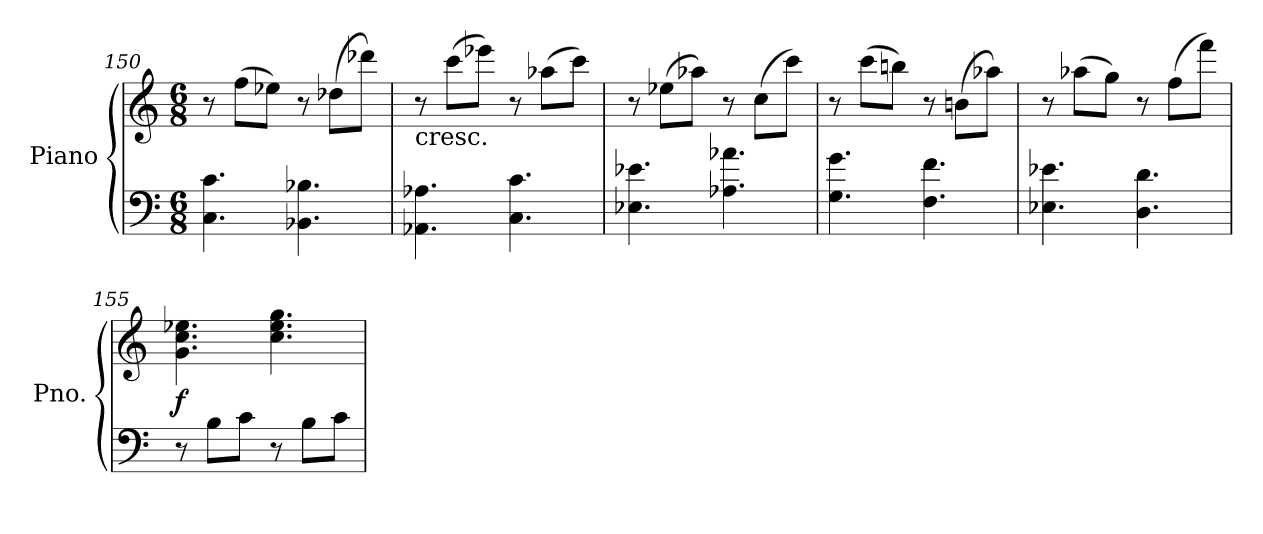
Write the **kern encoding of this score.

**kern	**kern	**dynam
*part1	*part1	*part1
*staff2	*staff1	*staff1/2
*I"Piano	*	*
*I'Pno.	*	*
*clefF4	*clefG2	*
*k[]	*k[]	*
*C:	*C:	*
*M6/8	*M6/8	*
=150	=150	=150
4.C\ 4.c\	8r	.
.	(8ff\L	.
.	8ee-X\J)	.
4.BB-X\ 4.B-X\	8r	.
.	(8dd-X\L	.
.	8ddd-X\J)	.
=151	=151	=151
!	!LO:TX:b:t=cresc.	!
4.AA-X\ 4.A-X\	8r	.
.	(8ccc\L	.
.	8eee-X\J)	.
4.C\ 4.c\	8r	.
.	(8aa-X\L	.
.	8ccc\J)	.
!!LO:LB:g=z
=152	=152	=152
4.E-X\ 4.e-X\	8r	.
.	(8ee-X\L	.
.	8aa-X\J)	.
4.A-X\ 4.a-X\	8r	.
.	(8cc\L	.
.	8ccc\J)	.
=153	=153	=153
4.G\ 4.g\	8r	.
.	(8ccc\L	.
.	8bbn\J)	.
4.F\ 4.f\	8r	.
.	(8bn\L	.
.	8aa-X\J)	.
=154	=154	=154
4.E-X\ 4.e-X\	8r	.
.	(8aa-X\L	.
.	8gg\J)	.
4.D\ 4.d\	8r	.
.	(8ff\L	.
.	8fff\J)	.
=155	=155	=155
!	!	!LO:DY:b
8r	4.g\ 4.cc\ 4.ee-X\	f
8B\L	.	.
8c\J	.	.
8r	4.cc\ 4.ee-\ 4.gg\	.
8B\L	.	.
8c\J	.	.
=	=	=
*-	*-	*-
